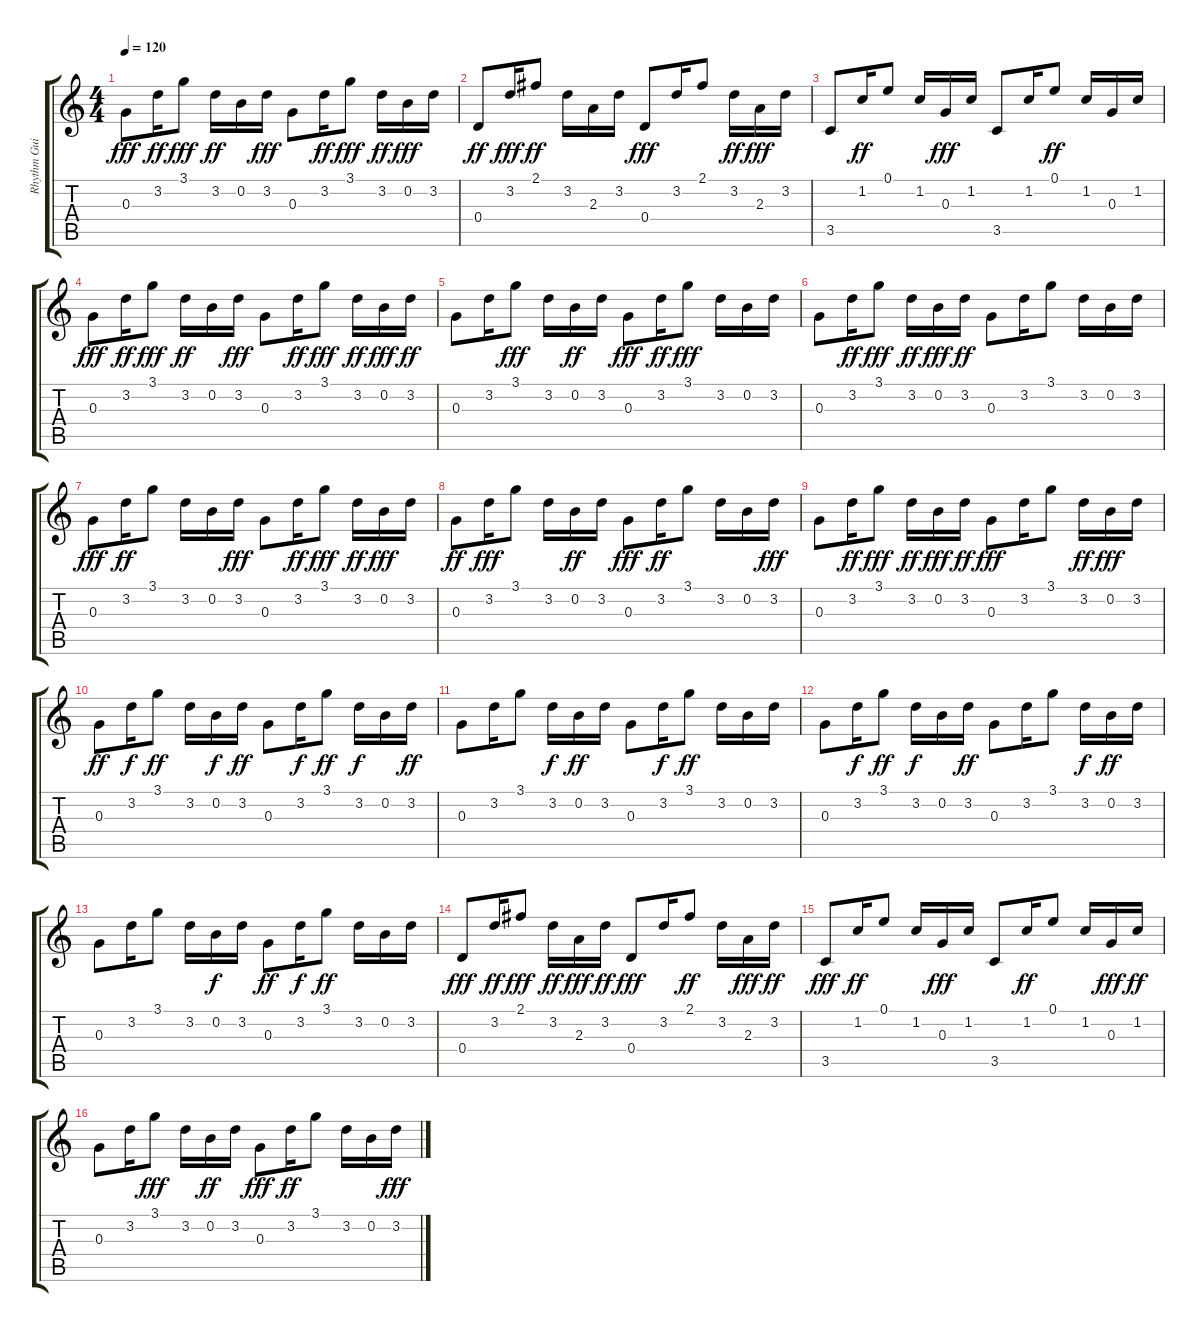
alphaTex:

\track ("Rhythm Guitar" "Rhythm Gui") {instrument electricguitarclean}
\staff {score tabs}
\tuning (E4 B3 G3 D3 A2 E2) {hide}
\ts (4 4)
\tempo 120
\clef g2
\ks c
0.3.8{dy fff} 3.2.16{dy ff} 3.1.8{dy fff} 3.2.16{dy ff} 0.2.16 3.2.16{dy fff} 0.3.8 3.2.16{dy ff} 3.1.8{dy fff} 3.2.16{dy ff} 0.2.16{dy fff} 3.2.16 |
0.4.8{dy ff} 3.2.16{dy fff} 2.1.8{dy ff} 3.2.16 2.3.16 3.2.16 0.4.8{dy fff} 3.2.16 2.1.8 3.2.16{dy ff} 2.3.16{dy fff} 3.2.16 |
3.5.8 1.2.16{dy ff} 0.1.8 1.2.16 0.3.16{dy fff} 1.2.16 3.5.8 1.2.16 0.1.8{dy ff} 1.2.16 0.3.16 1.2.16 |
0.3.8{dy fff} 3.2.16{dy ff} 3.1.8{dy fff} 3.2.16{dy ff} 0.2.16 3.2.16{dy fff} 0.3.8 3.2.16{dy ff} 3.1.8{dy fff} 3.2.16{dy ff} 0.2.16{dy fff} 3.2.16{dy ff} |
0.3.8 3.2.16 3.1.8{dy fff} 3.2.16 0.2.16{dy ff} 3.2.16 0.3.8{dy fff} 3.2.16{dy ff} 3.1.8{dy fff} 3.2.16 0.2.16 3.2.16 |
0.3.8 3.2.16{dy ff} 3.1.8{dy fff} 3.2.16{dy ff} 0.2.16{dy fff} 3.2.16{dy ff} 0.3.8 3.2.16 3.1.8 3.2.16 0.2.16 3.2.16 |
0.3.8{dy fff} 3.2.16{dy ff} 3.1.8 3.2.16 0.2.16 3.2.16{dy fff} 0.3.8 3.2.16{dy ff} 3.1.8{dy fff} 3.2.16{dy ff} 0.2.16{dy fff} 3.2.16 |
0.3.8{dy ff} 3.2.16{dy fff} 3.1.8 3.2.16 0.2.16{dy ff} 3.2.16 0.3.8{dy fff} 3.2.16{dy ff} 3.1.8 3.2.16 0.2.16 3.2.16{dy fff} |
0.3.8 3.2.16{dy ff} 3.1.8{dy fff} 3.2.16{dy ff} 0.2.16{dy fff} 3.2.16{dy ff} 0.3.8{dy fff} 3.2.16 3.1.8 3.2.16{dy ff} 0.2.16{dy fff} 3.2.16 |
0.3.8{dy ff} 3.2.16{dy f} 3.1.8{dy ff} 3.2.16 0.2.16{dy f} 3.2.16{dy ff} 0.3.8 3.2.16{dy f} 3.1.8{dy ff} 3.2.16{dy f} 0.2.16 3.2.16{dy ff} |
0.3.8 3.2.16 3.1.8 3.2.16{dy f} 0.2.16{dy ff} 3.2.16 0.3.8 3.2.16{dy f} 3.1.8{dy ff} 3.2.16 0.2.16 3.2.16 |
0.3.8 3.2.16{dy f} 3.1.8{dy ff} 3.2.16{dy f} 0.2.16 3.2.16{dy ff} 0.3.8 3.2.16 3.1.8 3.2.16{dy f} 0.2.16{dy ff} 3.2.16 |
0.3.8 3.2.16 3.1.8 3.2.16 0.2.16{dy f} 3.2.16 0.3.8{dy ff} 3.2.16{dy f} 3.1.8{dy ff} 3.2.16 0.2.16 3.2.16 |
0.4.8{dy fff} 3.2.16{dy ff} 2.1.8{dy fff} 3.2.16{dy ff} 2.3.16{dy fff} 3.2.16{dy ff} 0.4.8{dy fff} 3.2.16 2.1.8{dy ff} 3.2.16 2.3.16{dy fff} 3.2.16{dy ff} |
3.5.8{dy fff} 1.2.16{dy ff} 0.1.8 1.2.16 0.3.16{dy fff} 1.2.16 3.5.8 1.2.16{dy ff} 0.1.8 1.2.16 0.3.16{dy fff} 1.2.16{dy ff} |
0.3.8 3.2.16 3.1.8{dy fff} 3.2.16 0.2.16{dy ff} 3.2.16 0.3.8{dy fff} 3.2.16{dy ff} 3.1.8 3.2.16 0.2.16 3.2.16{dy fff}
